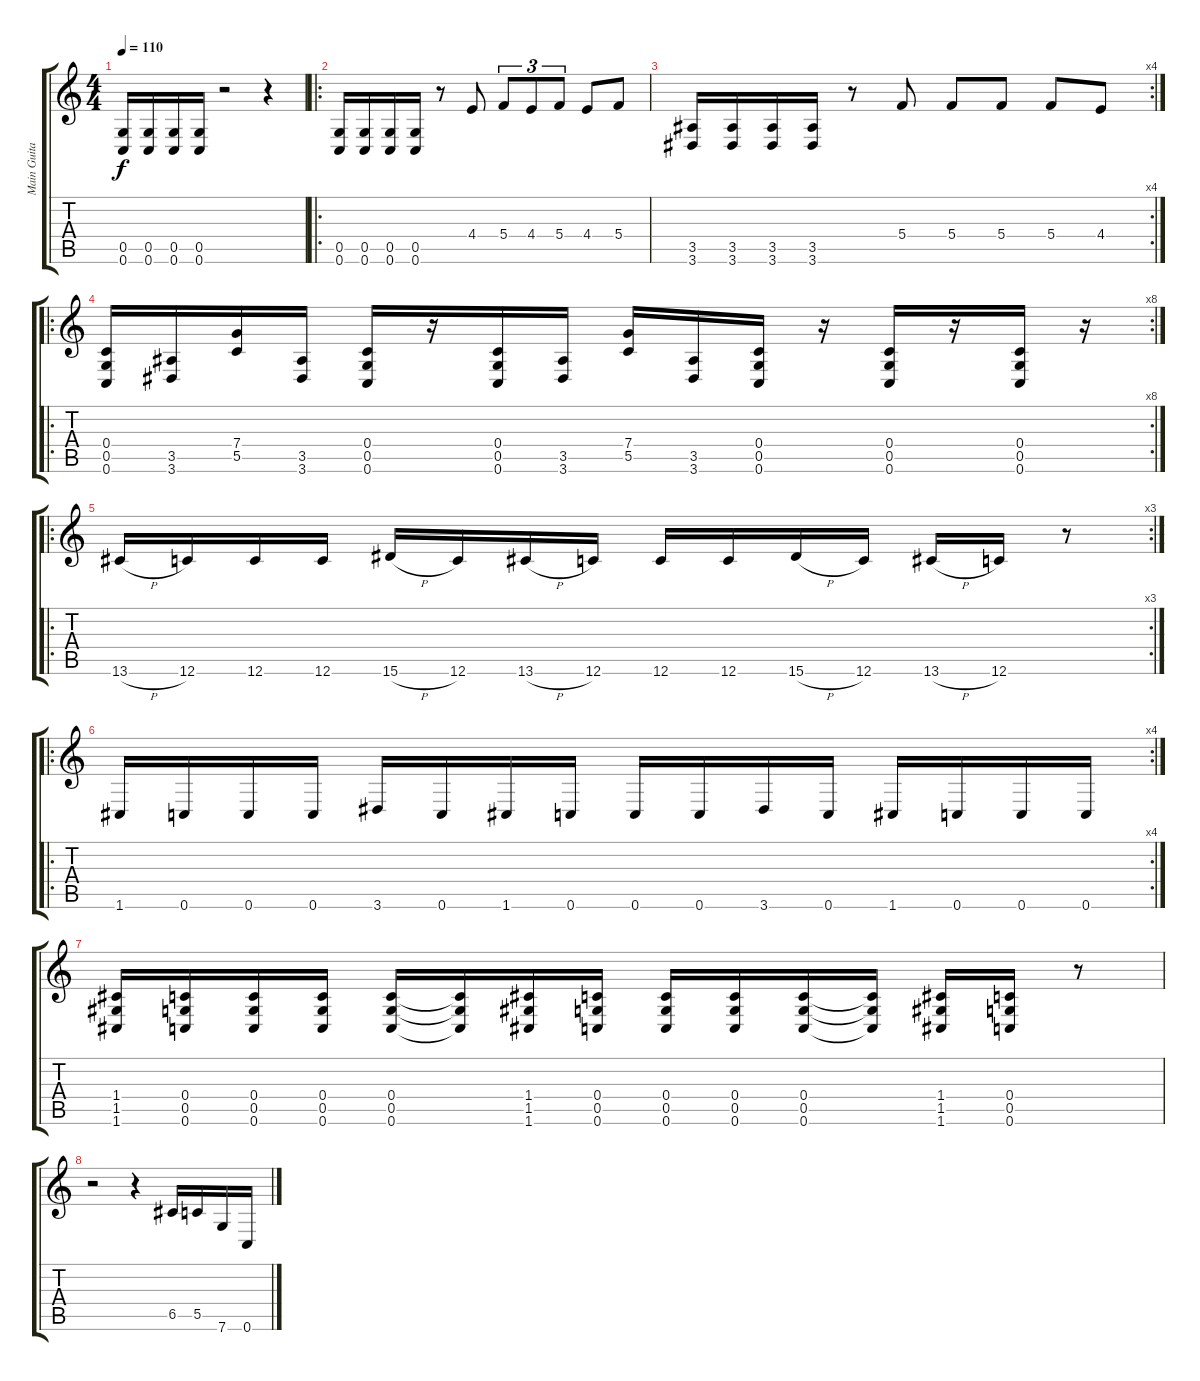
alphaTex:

\track ("Main Guitar" "Main Guita") {instrument distortionguitar}
\staff {score tabs}
\tuning (D4 A3 F3 C3 G2 C2) {hide}
\ts (4 4)
\tempo 110
\clef g2
\ks c
(0.5 0.6).16{dy f} (0.5 0.6).16 (0.5 0.6).16 (0.5 0.6).16 r.2 r.4 |
\ro
(0.5 0.6).16 (0.5 0.6).16 (0.5 0.6).16 (0.5 0.6).16 r.8 4.4.8 5.4.8{tu (3 2)} 4.4.8{tu (3 2)} 5.4.8{tu (3 2)} 4.4.8 5.4.8 |
\rc 4
(3.5 3.6).16 (3.5 3.6).16 (3.5 3.6).16 (3.5 3.6).16 r.8 5.4.8 5.4.8 5.4.8 5.4.8 4.4.8 |
\ro
\rc 8
(0.4 0.5 0.6).16 (3.5 3.6).16 (7.4 5.5).16 (3.5 3.6).16 (0.4 0.5 0.6).16 r.16 (0.4 0.5 0.6).16 (3.5 3.6).16 (7.4 5.5).16 (3.5 3.6).16 (0.4 0.5 0.6).16 r.16 (0.4 0.5 0.6).16 r.16 (0.4 0.5 0.6).16 r.16 |
\ro
\rc 3
13.6{h}.16 12.6.16 12.6.16 12.6.16 15.6{h}.16 12.6.16 13.6{h}.16 12.6.16 12.6.16 12.6.16 15.6{h}.16 12.6.16 13.6{h}.16 12.6.16 r.8 |
\ro
\rc 4
1.6.16 0.6.16 0.6.16 0.6.16 3.6.16 0.6.16 1.6.16 0.6.16 0.6.16 0.6.16 3.6.16 0.6.16 1.6.16 0.6.16 0.6.16 0.6.16 |
(1.4 1.5 1.6).16 (0.4 0.5 0.6).16 (0.4 0.5 0.6).16 (0.4 0.5 0.6).16 (0.4 0.5 0.6).16 (0.4{t} 0.5{t} 0.6{t}).16 (1.4 1.5 1.6).16 (0.4 0.5 0.6).16 (0.4 0.5 0.6).16 (0.4 0.5 0.6).16 (0.4 0.5 0.6).16 (0.4{t} 0.5{t} 0.6{t}).16 (1.4 1.5 1.6).16 (0.4 0.5 0.6).16 r.8 |
r.2 r.4 6.5.16 5.5.16 7.6.16 0.6.16
